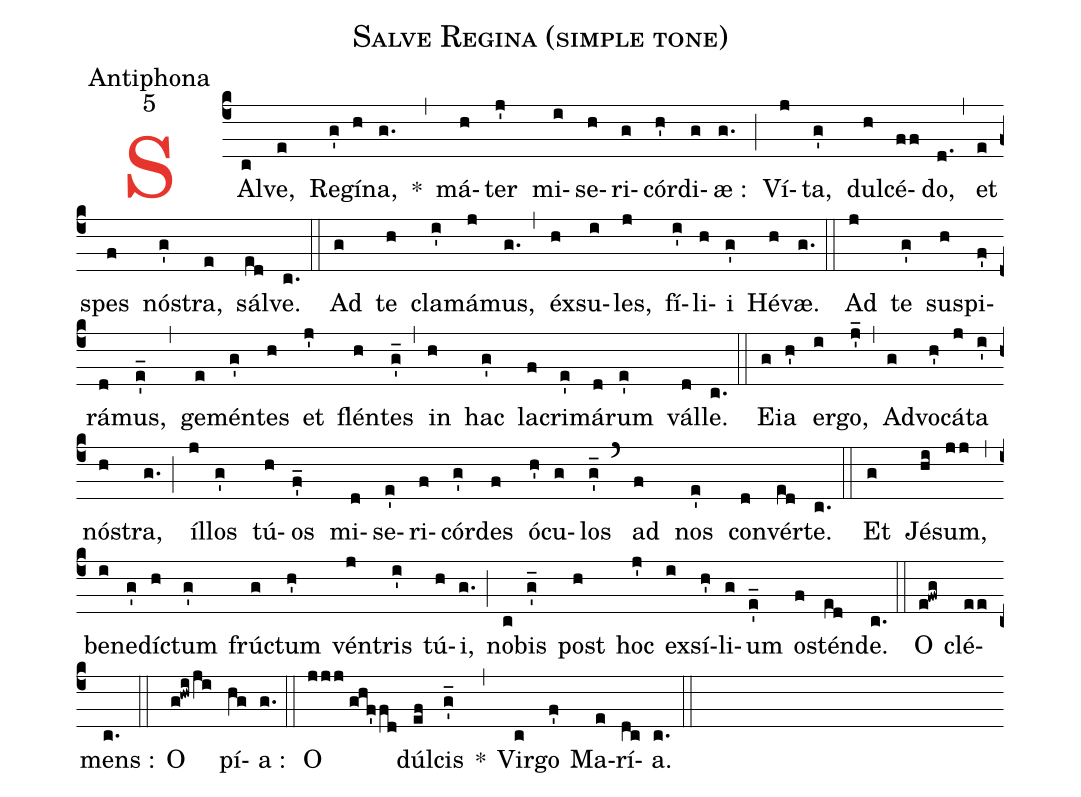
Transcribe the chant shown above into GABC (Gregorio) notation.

name:Salve Regina (simple tone);
office-part:Antiphona;
mode:5;
%%
(c4) <c>S</c>Al(c)ve,(e) Re(g')gí(h)na,(g.) *(,) má(h)ter(j') mi(i)se(h)ri(g)cór(h')di(g)æ :(g.) (;) Ví(j)ta,(g') dul(h)cé(ff)do,(d.) (,) et(e) spes(f) nó(g')stra,(e) sál(ed)ve.(c.) (::) Ad(g) te(h) cla(i')má(j)mus,(g.) (,) éx(h)su(i)les,(j) fí(i')li(h)i(g') Hé(h)væ.(g.) (::) Ad(j) te(g') sus(h)pi(f')rá(d)mus,(e'_) (,) ge(e)mén(g')tes(h) et(j') flén(h)tes(g'_) (,) in(h) hac(g') la(f)cri(e')má(d)rum(e') vál(d)le.(c.) (::) E(g)ia(h') er(i)go,(j'_) (,) Ad(g)vo(h')cá(j)ta(i'z) nó(h)stra,(g.) (;) íl(j)los(g') tú(h)os(f'_) mi(d)se(e')ri(f)cór(g')des(f) ó(h')cu(g)los(g'_) (`) ad(f) nos(e') con(d)vér(ed)te.(c.) (::) Et(g) Jé(hi)sum,(jj) (,z) be(i)ne(g')dí(h)ctum(g') frúc(g)tum(h') vén(j)tris(i') tú(h)i,(g.) (;) no(c)bis(g'_) post(h) hoc(j') ex(i)sí(h')li(g)um(e'_) o(f)stén(ed)de.(c.) (::) O(e!fwg) clé(ee)mens :(c.)  (::) O(g!hwi/ji) pí(hg)a :(g.) (::) O(jjj//ghf'fd) dúl(ef)cis(g'_) *(,) Vir(c)go(f') Ma(e)rí(dc)a.(c.) (::)
